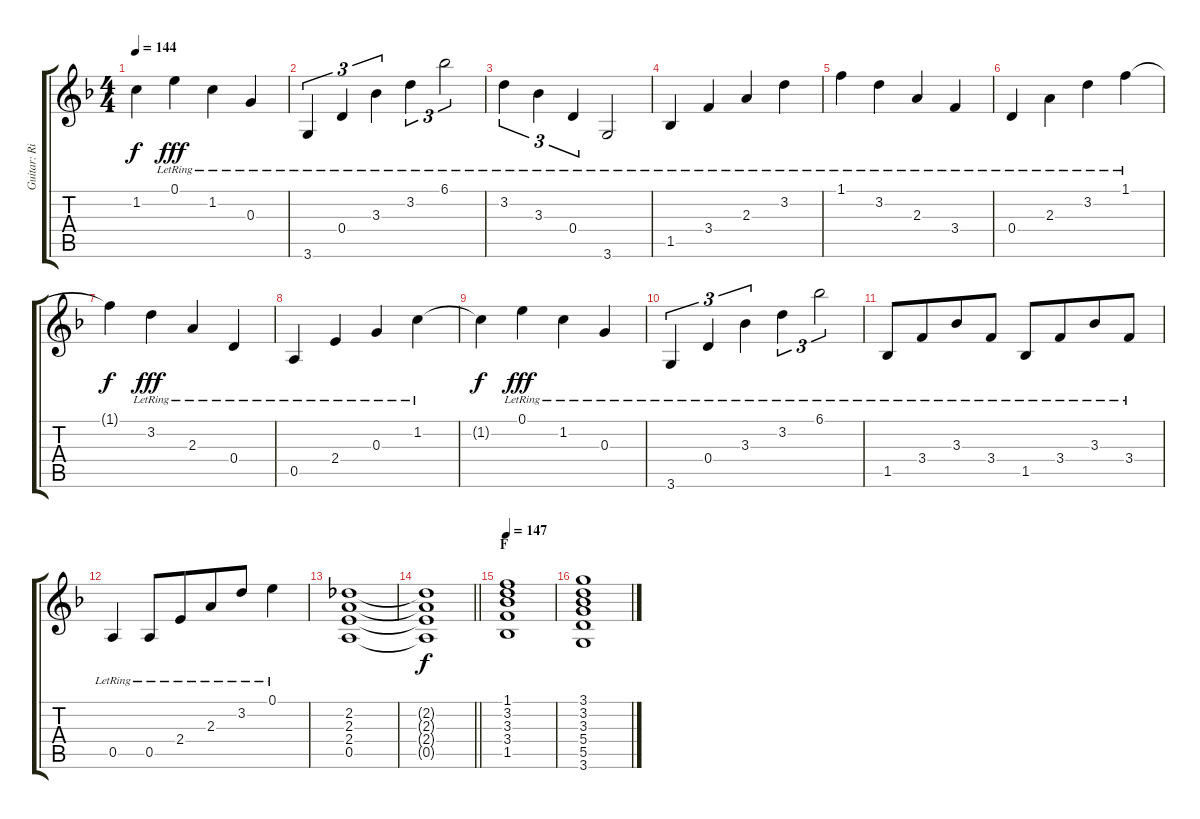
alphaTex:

\track ("Guitar: Rik" "Guitar: Ri") {instrument electricguitarclean}
\staff {score tabs}
\tuning (E4 B3 G3 D3 A2 E2) {hide}
\ts (4 4)
\tempo 144
\clef g2
\ks f
1.2{t}.4{dy f} 0.1{lr}.4{dy fff} 1.2{lr}.4 0.3{lr}.4 |
3.6{lr}.4{tu (3 2)} 0.4{lr}.4{tu (3 2)} 3.3{lr}.4{tu (3 2)} 3.2{lr}.4{tu (3 2)} 6.1{lr}.2{tu (3 2)} |
3.2{lr}.4{tu (3 2)} 3.3{lr}.4{tu (3 2)} 0.4{lr}.4{tu (3 2)} 3.6{lr}.2 |
1.5{lr}.4 3.4{lr}.4 2.3{lr}.4 3.2{lr}.4 |
1.1{lr}.4 3.2{lr}.4 2.3{lr}.4 3.4{lr}.4 |
0.4{lr}.4 2.3{lr}.4{beam merge} 3.2{lr}.4 1.1{lr}.4 |
1.1{t}.4{dy f} 3.2{lr}.4{dy fff} 2.3{lr}.4{beam merge} 0.4{lr}.4 |
0.5{lr}.4 2.4{lr}.4 0.3{lr}.4 1.2{lr}.4 |
1.2{t}.4{dy f} 0.1{lr}.4{dy fff} 1.2{lr}.4 0.3{lr}.4 |
3.6{lr}.4{tu (3 2)} 0.4{lr}.4{tu (3 2)} 3.3{lr}.4{tu (3 2)} 3.2{lr}.4{tu (3 2)} 6.1{lr}.2{tu (3 2)} |
1.5{lr}.8 3.4{lr}.8{beam merge} 3.3{lr}.8 3.4{lr}.8 1.5{lr}.8 3.4{lr}.8{beam merge} 3.3{lr}.8 3.4{lr}.8 |
0.5{lr}.4 0.5{lr}.8 2.4{lr}.8{beam merge} 2.3{lr}.8 3.2{lr}.8 0.1{lr}.4 |
(2.2 2.3 2.4 0.5).1 |
\barLineRight lightlight
(2.2{t} 2.3{t} 2.4{t} 0.5{t}).1{dy f} |
\section ("" "F")
\tempo 147
(1.1 3.2 3.3 3.4 1.5).1 |
(3.1 3.2 3.3 5.4 5.5 3.6).1
